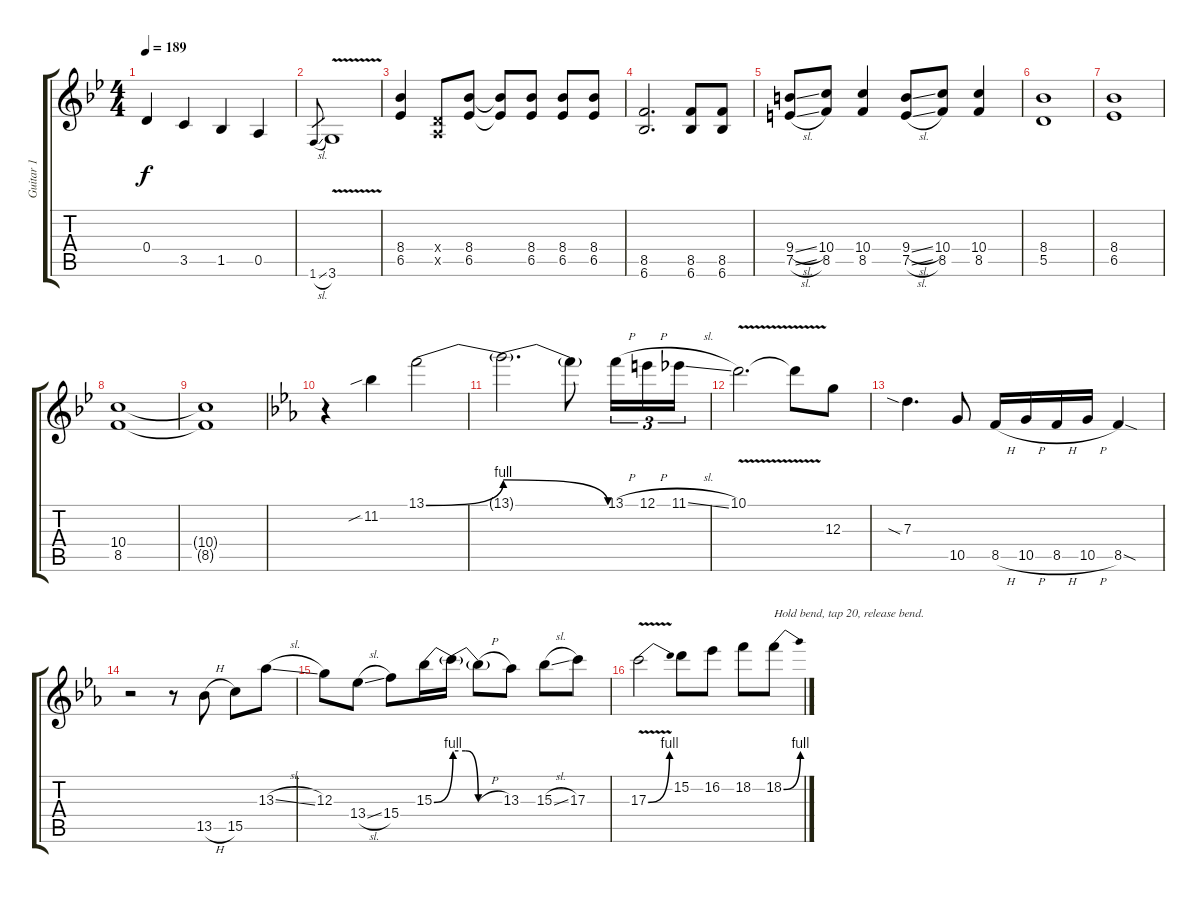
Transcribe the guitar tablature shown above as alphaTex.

\track ("Guitar 1" "Guitar 1") {instrument overdrivenguitar}
\staff {score tabs}
\tuning (E4 B3 G3 D3 A2 E2) {hide}
\ts (4 4)
\tempo 189
\clef g2
\ks bb
0.4.4{dy f} 3.5.4 1.5.4 0.5.4 |
1.6{sl}.8{gr} 3.6{v}.1 |
(8.4 6.5).4 (0.4{x} 0.5{x}).8 (8.4 6.5).8 (8.4{t} 6.5{t}).8 (8.4 6.5).8 (8.4 6.5).8 (8.4 6.5).8 |
(8.5 6.6).2{d} (8.5 6.6).8 (8.5 6.6).8 |
(9.4{sl} 7.5{sl}).8 (10.4 8.5).8 (10.4 8.5).4 (9.4{sl} 7.5{sl}).8 (10.4 8.5).8 (10.4 8.5).4 |
(8.4 5.5).1 |
(8.4 6.5).1 |
(10.4 8.5).1 |
(10.4{t} 8.5{t}).1 |
\ks eb
r.4{volume 16 balance 8} 11.2{sib}.4 13.1{be (bend 0 0 60 4)}.2 |
13.1{be (release 0 4 60 0) t}.2{d} 13.1{t}.8 13.1{h}.16{tu (3 2)} 12.1{h}.16{tu (3 2)} 11.1{sl}.16{tu (3 2)} |
10.1{v}.2{d} 10.1{t}.8 12.3.8 |
7.3{sia}.4{d} 10.5.8 8.5{h}.16 10.5{h}.16 8.5{h}.16 10.5{h}.16 8.5{sod}.4 |
r.2 r.8 13.5{h}.8 15.5.8 13.3{sl}.8 |
12.3.8 13.4{sl}.8 15.4.8 15.3{be (bend 0 0 60 4)}.16 15.3{be (custom 0 4 15 4 30 0 60 0) t}.16 15.3{h t}.8 13.3.8 15.3{sl}.8 17.3.8 |
17.3{be (bend 0 0 60 4) v}.2 15.2.8 16.2.8 18.2.8 18.2{be (bend 0 0 60 4)}.8{txt "Hold bend, tap 20, release bend."}
